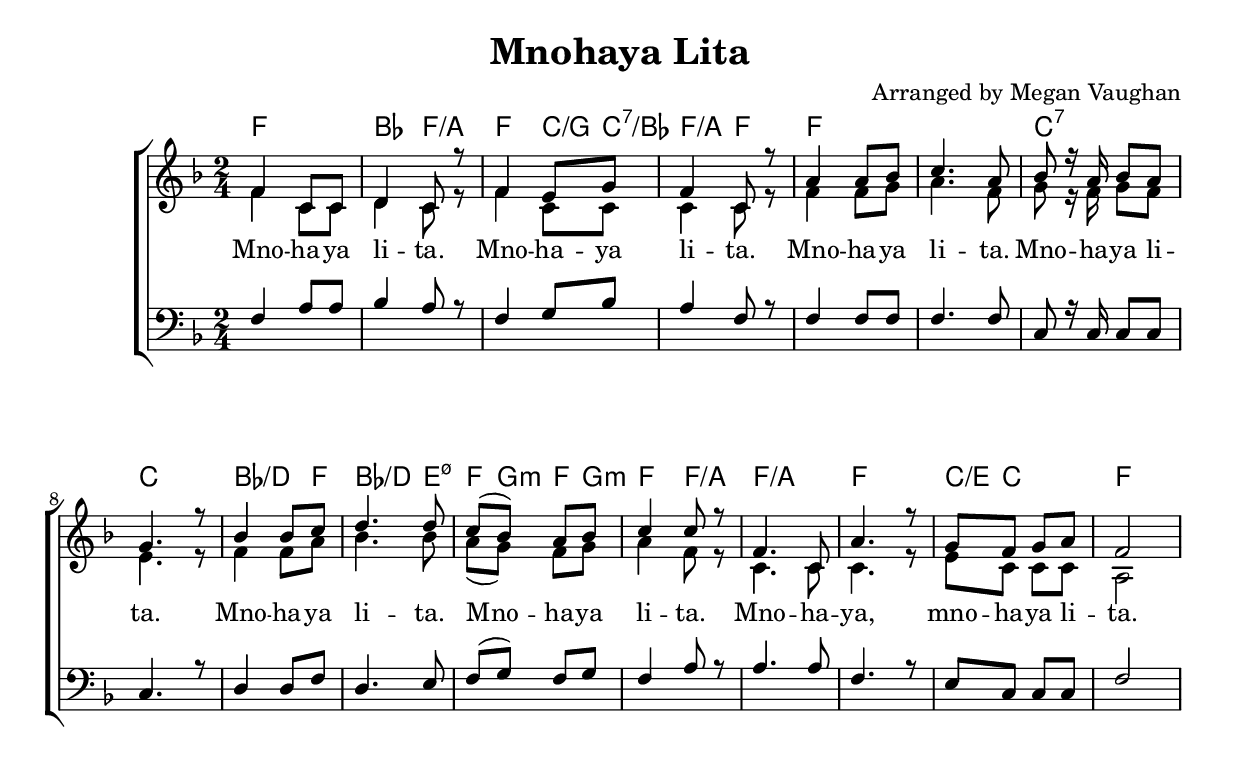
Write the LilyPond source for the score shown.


\version "2.18.2"

\header {
  title = "Mnohaya Lita"
  composer = "Arranged by Megan Vaughan"
}

\paper {
  top-system-spacing #'basic-distance = #10
  score-system-spacing #'basic-distance = #20
  system-system-spacing #'basic-distance = #20
  last-bottom-spacing #'basic-distance = #10
}

global = {
  \key f \major
  \time 2/4
}

sopMusic = \relative c' {
  f4 c8 c d4 c8 r8
  f4 e8 g f4 c8 r8
  a'4 a8 bes c4. a8
  bes8 r16 a16 bes8 a g4. r8
  bes4 bes8 c d4. d8
  c8( bes) a bes c4 c8 r8
  f,4. c8 a'4. r8
  g8 f g a f2
}

altoMusic = \relative c' {
  f4 c8 c d4 c8 r8
  f4 c8 c c4 c8 r8
  f4 f8 g a4. f8
  g8 r16 f16 g8 f e4. r8
  f4 f8 a bes4. bes8
  a8( g) f g a4 f8 r8
  c4. c8 c4. r8
  e8 c c c a2
}

altoWords = \lyricmode {
  Mno -- ha -- ya  li -- ta.
  Mno -- ha -- ya  li -- ta.
  Mno -- ha -- ya  li -- ta.
  Mno -- ha -- ya  li -- ta.
  Mno -- ha -- ya  li -- ta.
  Mno -- ha -- ya  li -- ta.
  Mno -- ha -- ya,
  mno -- ha -- ya  li -- ta.
}

baritoneMusic = \relative c {
  f4 a8 a bes4 a8 r8
  f4 g8 bes a4 f8 r8
  f4 f8 f f4. f8
  c8 r16 c16 c8 c c4. r8
  d4 d8 f d4. e8
  f8( g) f g f4 a8 r8
  a4. a8 f4. r8
  e8 c c c f2
}

\score {
  \new ChoirStaff <<
    \chords {
  f2 bes4 f4:/a 
  f4 c8:/g c8:7/bes f4:/a f4
  f1
  c2:7 c2 
  bes4.:/d f8 bes4.:/d e8:m7.5-
  f8 g8:m f8 g8:m f4 f4:/a
  f2:/a f2
  c8:/e c4. f2
          }
    \new Staff = "women" <<
      \new Voice = "sopranos" {
        \voiceOne <<
          \global \sopMusic
        >>
      }
      \new Voice = "altos" {
        \voiceTwo <<
          \global \altoMusic
        >>
      }
    >>
    \new Lyrics = "altos"
    \new Staff = "men" <<
      \clef bass
      \new Voice = "baritones" {
        \voiceOne <<
          \global \baritoneMusic
        >>
      }
    >>
    \context Lyrics = "altos" \lyricsto "altos" \altoWords
  >>
  \midi { }
  \layout { }
}

